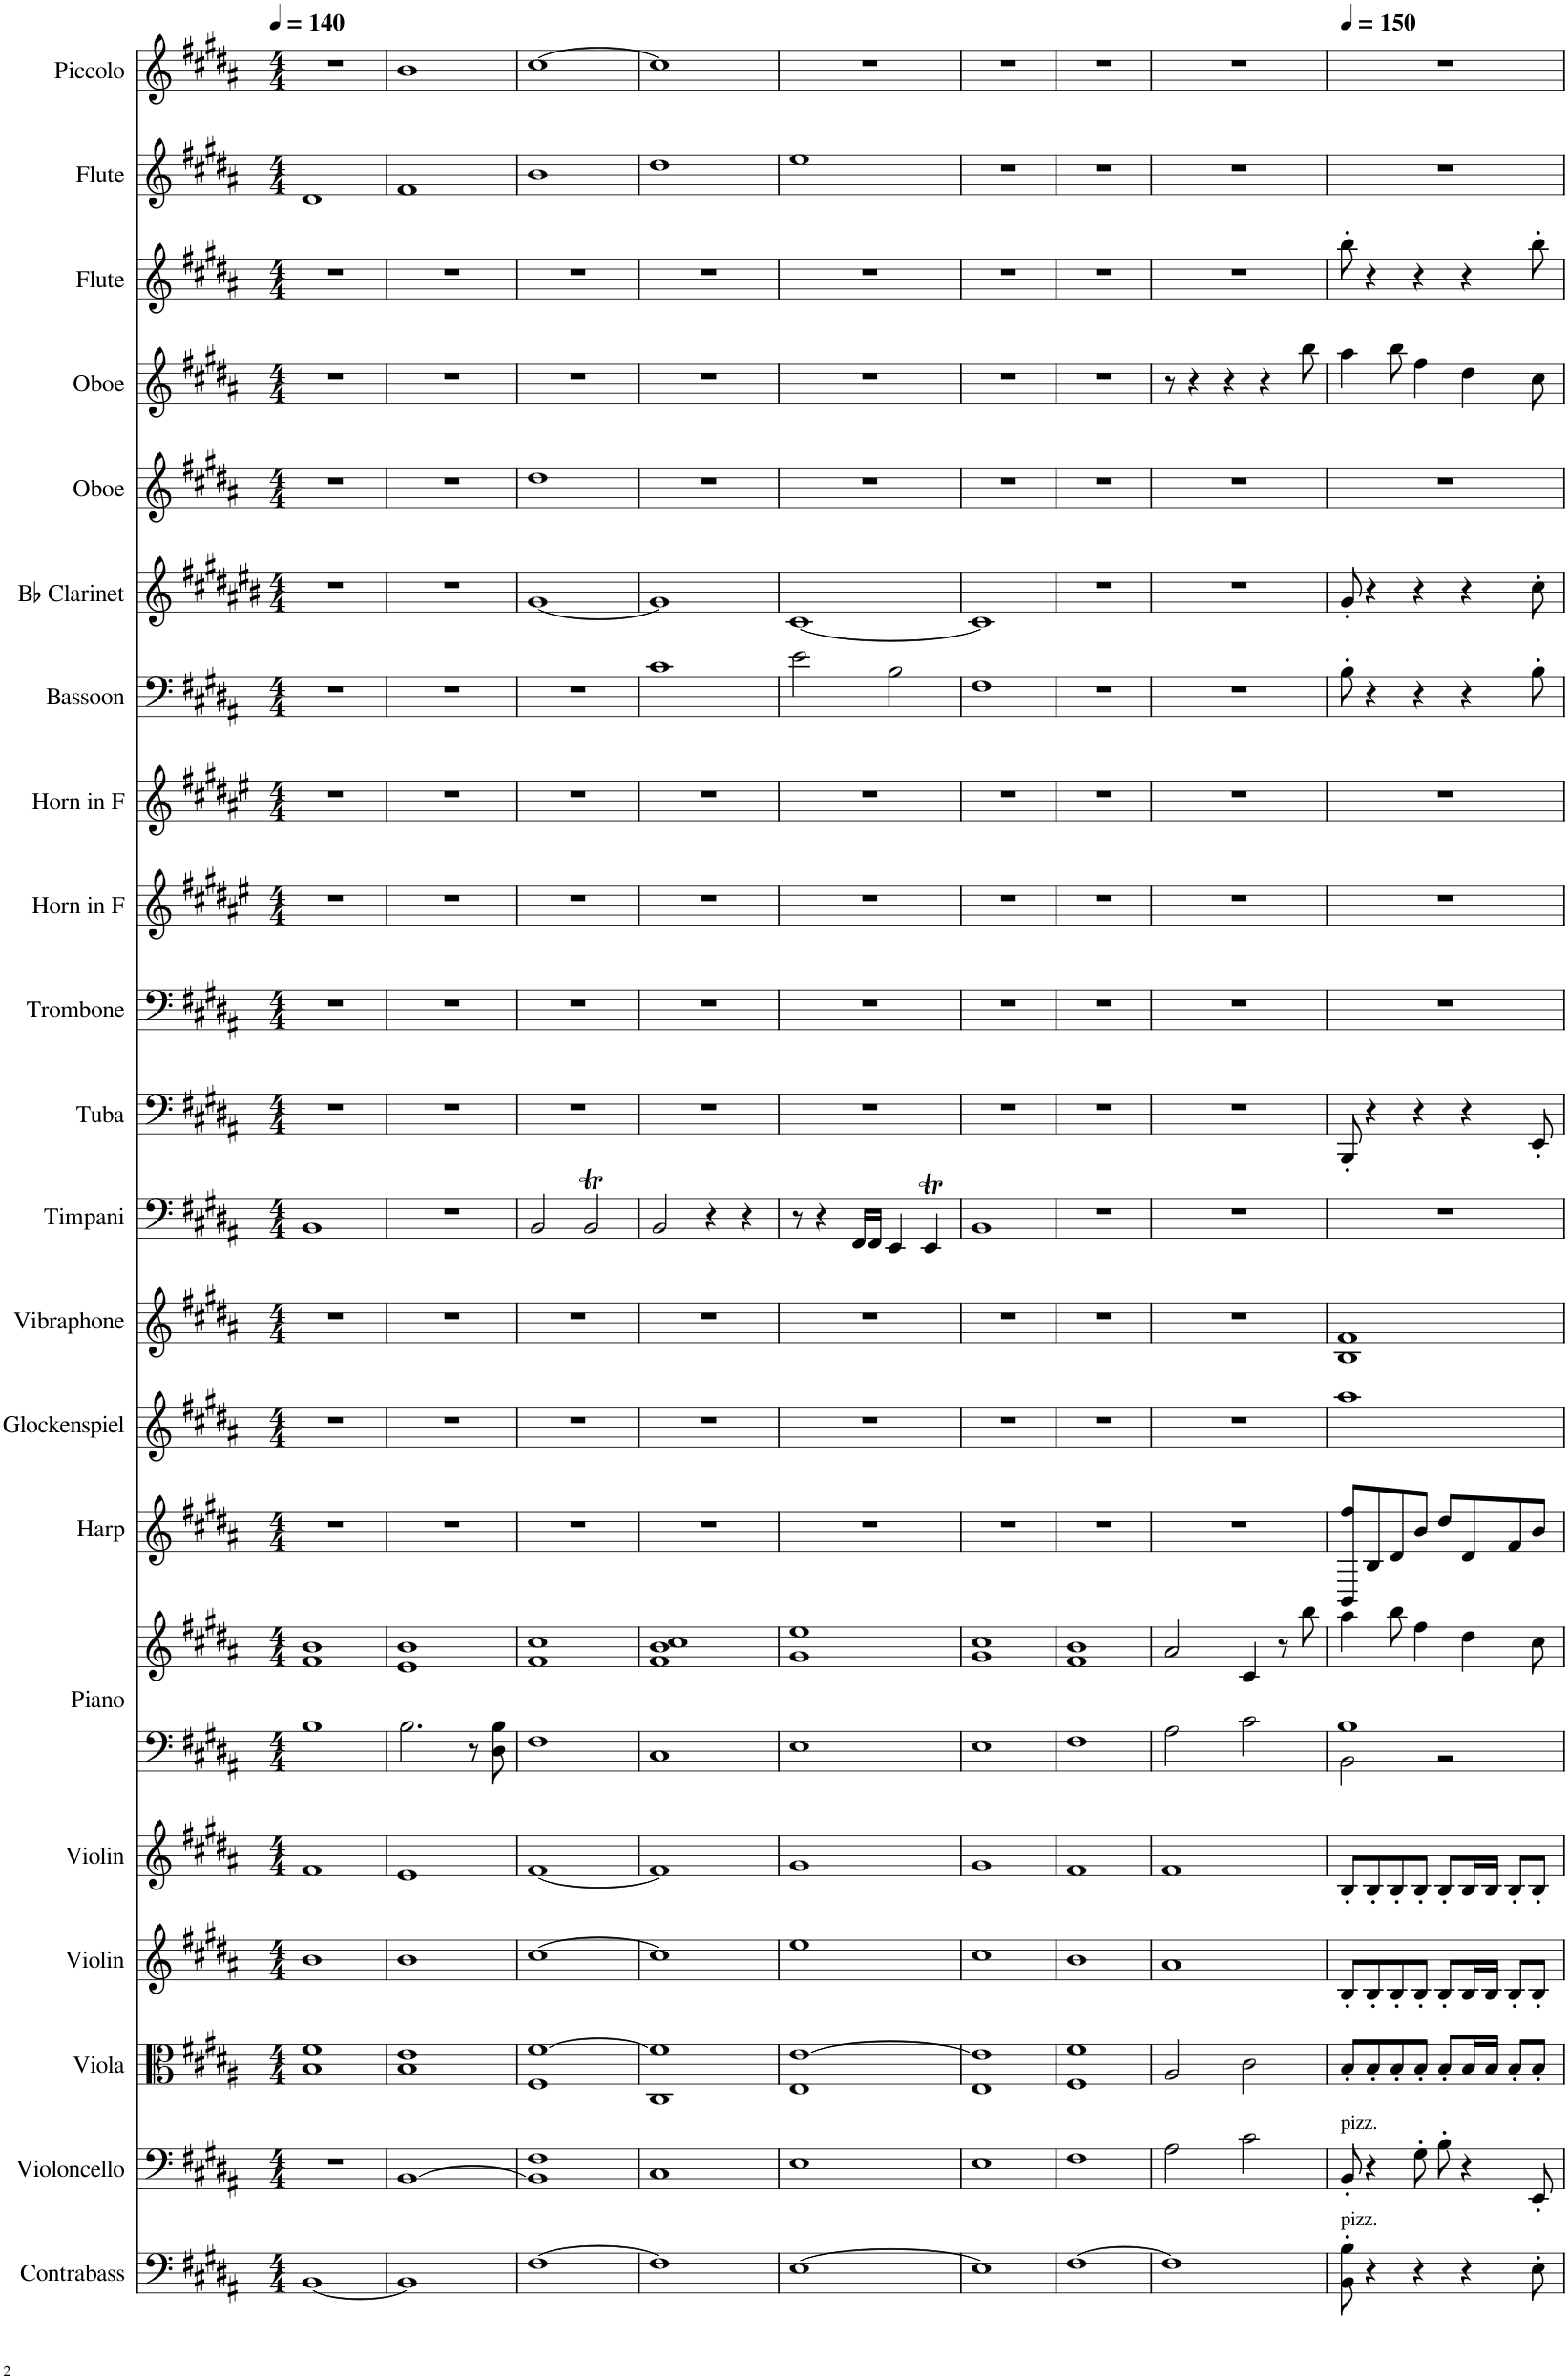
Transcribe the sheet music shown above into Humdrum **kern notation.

**kern	**kern	**kern	**kern	**kern	**kern	**kern	**kern	**kern	**kern	**kern	**kern	**kern	**kern	**kern	**kern	**kern	**kern	**kern	**kern	**kern	**kern
*part21	*part20	*part19	*part18	*part17	*part16	*part16	*part15	*part14	*part13	*part12	*part11	*part10	*part9	*part8	*part7	*part6	*part5	*part4	*part3	*part2	*part1
*staff22	*staff21	*staff20	*staff19	*staff18	*staff17	*staff16	*staff15	*staff14	*staff13	*staff12	*staff11	*staff10	*staff9	*staff8	*staff7	*staff6	*staff5	*staff4	*staff3	*staff2	*staff1
*I"Contrabass	*I"Violoncello	*I"Viola	*I"Violin	*I"Violin	*I"Piano	*	*I"Harp	*I"Glockenspiel	*I"Vibraphone	*I"Timpani	*I"Tuba	*I"Trombone	*I"Horn in F	*I"Horn in F	*I"Bassoon	*I"Bb Clarinet	*I"Oboe	*I"Oboe	*I"Flute	*I"Flute	*I"Piccolo
*I'Cb.	*I'Vc.	*I'Vla.	*I'Vln.	*I'Vln.	*I'Pno.	*	*I'Hrp.	*I'Glock.	*I'Vib.	*I'Timp.	*I'Tba.	*I'Tbn.	*	*	*I'Bsn.	*I'Bb Cl.	*I'Ob.	*I'Ob.	*I'Fl.	*I'Fl.	*I'Picc.
*clefF4	*clefF4	*clefC3	*clefG2	*clefG2	*clefF4	*clefG2	*clefG2	*clefG2	*clefG2	*clefF4	*clefF4	*clefF4	*clefG2	*clefG2	*clefF4	*clefG2	*clefG2	*clefG2	*clefG2	*clefG2	*clefG2
*Trd7c12	*	*	*	*	*	*	*	*Trd-14c-24	*	*	*	*	*Trd4c7	*Trd4c7	*	*Trd1c2	*	*	*	*	*Trd-7c-12
*k[f#c#g#d#a#]	*k[f#c#g#d#a#]	*k[f#c#g#d#a#]	*k[f#c#g#d#a#]	*k[f#c#g#d#a#]	*k[f#c#g#d#a#]	*k[f#c#g#d#a#]	*k[f#c#g#d#a#]	*k[f#c#g#d#a#]	*k[f#c#g#d#a#]	*k[f#c#g#d#a#]	*k[f#c#g#d#a#]	*k[f#c#g#d#a#]	*k[f#c#g#d#a#e#]	*k[f#c#g#d#a#e#]	*k[f#c#g#d#a#]	*k[f#c#g#d#a#e#b#]	*k[f#c#g#d#a#]	*k[f#c#g#d#a#]	*k[f#c#g#d#a#]	*k[f#c#g#d#a#]	*k[f#c#g#d#a#]
*M4/4	*M4/4	*M4/4	*M4/4	*M4/4	*M4/4	*M4/4	*M4/4	*M4/4	*M4/4	*M4/4	*M4/4	*M4/4	*M4/4	*M4/4	*M4/4	*M4/4	*M4/4	*M4/4	*M4/4	*M4/4	*M4/4
*MM140	*MM140	*MM140	*MM140	*MM140	*MM140	*MM140	*MM140	*MM140	*MM140	*MM140	*MM140	*MM140	*MM140	*MM140	*MM140	*MM140	*MM140	*MM140	*MM140	*MM140	*MM140
=1	=1	=1	=1	=1	=1	=1	=1	=1	=1	=1	=1	=1	=1	=1	=1	=1	=1	=1	=1	=1	=1
[1BB	1r	1B 1f#	1b	1f#	1B	1f# 1b	1r	1r	1r	1BB	1r	1r	1r	1r	1r	1r	1r	1r	1r	1d#	1r
=2	=2	=2	=2	=2	=2	=2	=2	=2	=2	=2	=2	=2	=2	=2	=2	=2	=2	=2	=2	=2	=2
1BB]	[1BB	1B 1e	1b	1e	2.B\	1e 1b	1r	1r	1r	1r	1r	1r	1r	1r	1r	1r	1r	1r	1r	1f#	1b
.	.	.	.	.	8r	.	.	.	.	.	.	.	.	.	.	.	.	.	.	.	.
.	.	.	.	.	8D#\ 8B\	.	.	.	.	.	.	.	.	.	.	.	.	.	.	.	.
=3	=3	=3	=3	=3	=3	=3	=3	=3	=3	=3	=3	=3	=3	=3	=3	=3	=3	=3	=3	=3	=3
[1F#	1BB] 1F#	1F# [1f#	[1cc#	[1f#	1F#	1f# 1cc#	1r	1r	1r	2BB/	1r	1r	1r	1r	1r	[1g#	1dd#	1r	1r	1b	[1cc#
.	.	.	.	.	.	.	.	.	.	2BBT/	.	.	.	.	.	.	.	.	.	.	.
=4	=4	=4	=4	=4	=4	=4	=4	=4	=4	=4	=4	=4	=4	=4	=4	=4	=4	=4	=4	=4	=4
1F#]	1C#	1C# 1f#]	1cc#]	1f#]	1C#	1f# 1b 1cc#	1r	1r	1r	2BB/	1r	1r	1r	1r	1c#	1g#]	1r	1r	1r	1dd#	1cc#]
.	.	.	.	.	.	.	.	.	.	4r	.	.	.	.	.	.	.	.	.	.	.
.	.	.	.	.	.	.	.	.	.	4r	.	.	.	.	.	.	.	.	.	.	.
=5	=5	=5	=5	=5	=5	=5	=5	=5	=5	=5	=5	=5	=5	=5	=5	=5	=5	=5	=5	=5	=5
[1E	1E	1E [1e	1ee	1g#	1E	1g# 1ee	1r	1r	1r	8r	1r	1r	1r	1r	2e\	[1c#	1r	1r	1r	1ee	1r
.	.	.	.	.	.	.	.	.	.	4r	.	.	.	.	.	.	.	.	.	.	.
.	.	.	.	.	.	.	.	.	.	16FF#/LL	.	.	.	.	.	.	.	.	.	.	.
.	.	.	.	.	.	.	.	.	.	16FF#/JJ	.	.	.	.	.	.	.	.	.	.	.
.	.	.	.	.	.	.	.	.	.	4EE/	.	.	.	.	2B\	.	.	.	.	.	.
.	.	.	.	.	.	.	.	.	.	4EET/	.	.	.	.	.	.	.	.	.	.	.
=6	=6	=6	=6	=6	=6	=6	=6	=6	=6	=6	=6	=6	=6	=6	=6	=6	=6	=6	=6	=6	=6
1E]	1E	1E 1e]	1cc#	1g#	1E	1g# 1cc#	1r	1r	1r	1BB	1r	1r	1r	1r	1F#	1c#]	1r	1r	1r	1r	1r
=7	=7	=7	=7	=7	=7	=7	=7	=7	=7	=7	=7	=7	=7	=7	=7	=7	=7	=7	=7	=7	=7
[1F#	1F#	1F# 1f#	1b	1f#	1F#	1f# 1b	1r	1r	1r	1r	1r	1r	1r	1r	1r	1r	1r	1r	1r	1r	1r
=8	=8	=8	=8	=8	=8	=8	=8	=8	=8	=8	=8	=8	=8	=8	=8	=8	=8	=8	=8	=8	=8
1F#]	2A#\	2A#/	1a#	1f#	2A#\	2a#/	1r	1r	1r	1r	1r	1r	1r	1r	1r	1r	1r	8r	1r	1r	1r
.	.	.	.	.	.	.	.	.	.	.	.	.	.	.	.	.	.	4r	.	.	.
.	.	.	.	.	.	.	.	.	.	.	.	.	.	.	.	.	.	4r	.	.	.
.	2c#\	2c#\	.	.	2c#\	4c#/	.	.	.	.	.	.	.	.	.	.	.	.	.	.	.
.	.	.	.	.	.	.	.	.	.	.	.	.	.	.	.	.	.	4r	.	.	.
.	.	.	.	.	.	8r	.	.	.	.	.	.	.	.	.	.	.	.	.	.	.
.	.	.	.	.	.	8bb\	.	.	.	.	.	.	.	.	.	.	.	8bb\	.	.	.
=9	=9	=9	=9	=9	=9	=9	=9	=9	=9	=9	=9	=9	=9	=9	=9	=9	=9	=9	=9	=9	=9
*	*	*	*	*	*	*	*	*	*	*	*	*	*	*	*	*	*	*	*	*	*MM150
*	*	*	*	*	*^	*	*	*	*	*	*	*	*	*	*	*	*	*	*	*	*
!	!LO:TX:a:t=pizz.	!	!	!	!	!	!	!	!	!	!	!	!	!	!	!	!	!	!	!	!	!
!LO:TX:a:t=pizz.	!	!	!	!	!	!	!	!	!	!	!	!	!	!	!	!	!	!	!	!	!	!
8BB\' 8B\'	8BB'/	8B'/L	8B'/L	8B'/L	1B	2BB\	4aa#\	8BB/ 8ff#/L	1aa#	1B 1f#	1r	8BBB'/	1r	1r	1r	8B'\	8g#'/	1r	4aa#\	8bb'\	1r	1r
4r	4r	8B'/	8B'/	8B'/	.	.	.	8B/	.	.	.	4r	.	.	.	4r	4r	.	.	4r	.	.
.	.	8B'/	8B'/	8B'/	.	.	8bb\	8d#/	.	.	.	.	.	.	.	.	.	.	8bb\	.	.	.
4r	8G#'\	8B'/J	8B'/J	8B'/J	.	.	4ff#\	8b/J	.	.	.	4r	.	.	.	4r	4r	.	4ff#\	4r	.	.
.	8B'\	8B'/L	8B'/L	8B'/L	.	2r	.	8dd#/L	.	.	.	.	.	.	.	.	.	.	.	.	.	.
4r	4r	16B/L	16B/L	16B/L	.	.	4dd#\	8d#/	.	.	.	4r	.	.	.	4r	4r	.	4dd#\	4r	.	.
.	.	16B/JJ	16B/JJ	16B/JJ	.	.	.	.	.	.	.	.	.	.	.	.	.	.	.	.	.	.
.	.	8B'/L	8B'/L	8B'/L	.	.	.	8f#/	.	.	.	.	.	.	.	.	.	.	.	.	.	.
8E'\	8EE'/	8B'/J	8B'/J	8B'/J	.	.	8cc#\	8b/J	.	.	.	8EE'/	.	.	.	8B'\	8cc#'\	.	8cc#\	8bb'\	.	.
*	*	*	*	*	*v	*v	*	*	*	*	*	*	*	*	*	*	*	*	*	*	*	*
=	=	=	=	=	=	=	=	=	=	=	=	=	=	=	=	=	=	=	=	=	=
*-	*-	*-	*-	*-	*-	*-	*-	*-	*-	*-	*-	*-	*-	*-	*-	*-	*-	*-	*-	*-	*-
